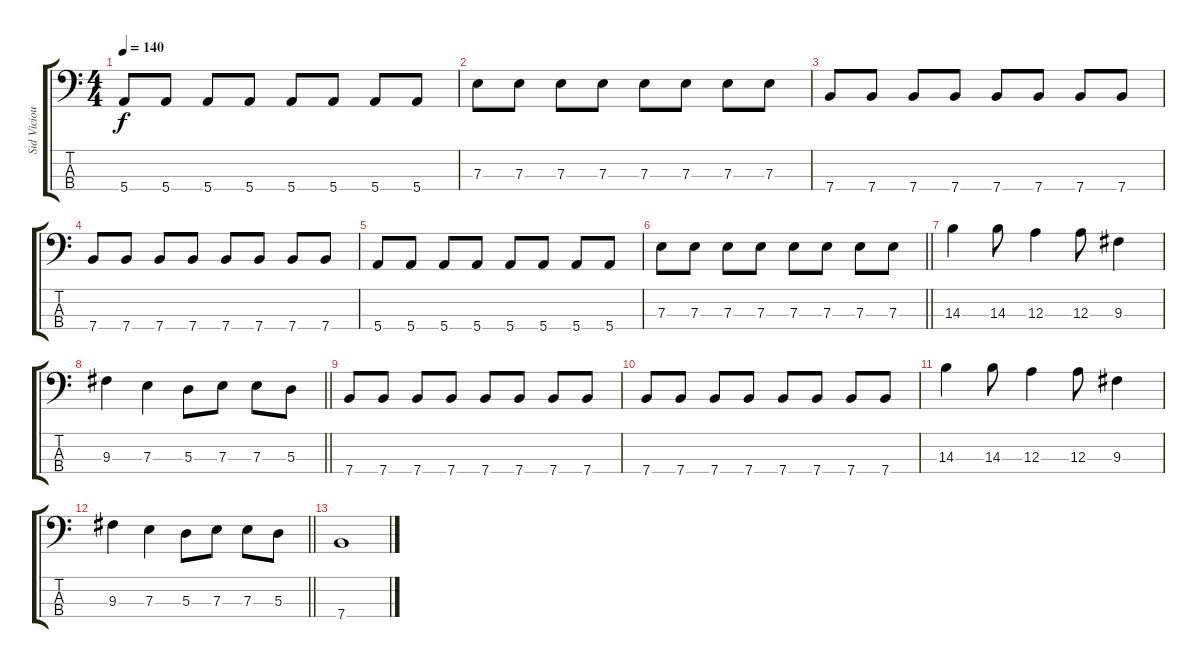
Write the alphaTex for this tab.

\track ("Sid Vicious" "Sid Viciou") {instrument electricbassfinger}
\staff {score tabs}
\tuning (G2 D2 A1 E1) {hide}
\ts (4 4)
\tempo 140
\clef f4
\ks c
5.4.8{dy f} 5.4.8 5.4.8 5.4.8 5.4.8 5.4.8 5.4.8 5.4.8 |
7.3.8 7.3.8 7.3.8 7.3.8 7.3.8 7.3.8 7.3.8 7.3.8 |
7.4.8 7.4.8 7.4.8 7.4.8 7.4.8 7.4.8 7.4.8 7.4.8 |
7.4.8 7.4.8 7.4.8 7.4.8 7.4.8 7.4.8 7.4.8 7.4.8 |
5.4.8 5.4.8 5.4.8 5.4.8 5.4.8 5.4.8 5.4.8 5.4.8 |
\barLineRight lightlight
7.3.8 7.3.8 7.3.8 7.3.8 7.3.8 7.3.8 7.3.8 7.3.8 |
14.3.4 14.3.8 12.3.4 12.3.8 9.3.4 |
\barLineRight lightlight
9.3.4 7.3.4 5.3.8 7.3.8 7.3.8 5.3.8 |
7.4.8 7.4.8 7.4.8 7.4.8 7.4.8 7.4.8 7.4.8 7.4.8 |
7.4.8 7.4.8 7.4.8 7.4.8 7.4.8 7.4.8 7.4.8 7.4.8 |
14.3.4 14.3.8 12.3.4 12.3.8 9.3.4 |
\barLineRight lightlight
9.3.4 7.3.4 5.3.8 7.3.8 7.3.8 5.3.8 |
7.4.1
